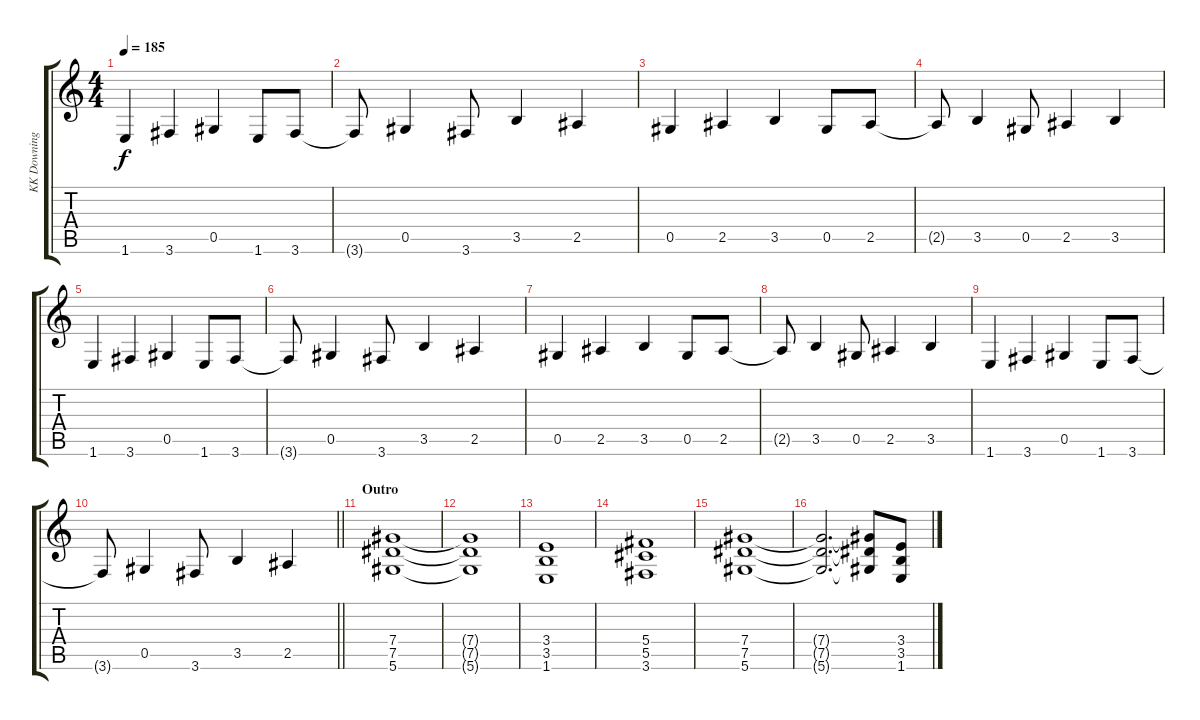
\track ("KK Downing" "KK Downing") {instrument distortionguitar}
\staff {score tabs}
\tuning (Eb4 Bb3 Gb3 Db3 Ab2 Eb2) {hide}
\ts (4 4)
\tempo 185
\clef g2
\ks c
1.6.4{dy f} 3.6.4 0.5.4 1.6.8 3.6.8 |
3.6{t}.8 0.5.4 3.6.8 3.5.4 2.5.4 |
0.5.4 2.5.4 3.5.4 0.5.8 2.5.8 |
2.5{t}.8 3.5.4 0.5.8 2.5.4 3.5.4 |
1.6.4 3.6.4 0.5.4 1.6.8 3.6.8 |
3.6{t}.8 0.5.4 3.6.8 3.5.4 2.5.4 |
0.5.4 2.5.4 3.5.4 0.5.8 2.5.8 |
2.5{t}.8 3.5.4 0.5.8 2.5.4 3.5.4 |
1.6.4 3.6.4 0.5.4 1.6.8 3.6.8 |
\barLineRight lightlight
3.6{t}.8 0.5.4 3.6.8 3.5.4 2.5.4 |
\section ("" "Outro")
(7.4 7.5 5.6).1 |
(7.4{t} 7.5{t} 5.6{t}).1 |
(3.4 3.5 1.6).1 |
(5.4 5.5 3.6).1 |
(7.4 7.5 5.6).1 |
(7.4{t} 7.5{t} 5.6{t}).2{d} (7.4{t} 7.5{t} 5.6{t}).8 (3.4 3.5 1.6).8
